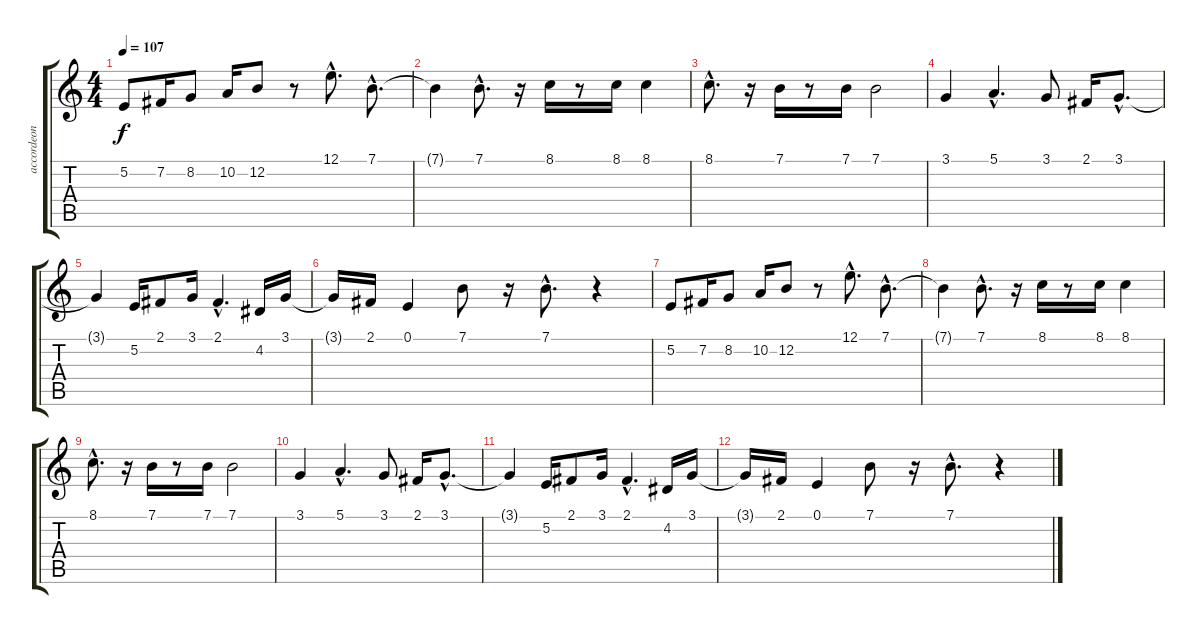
\track ("accordeon" "accordeon") {instrument accordion}
\staff {score tabs}
\tuning (E4 B3 G3 D3 A2 E2) {hide}
\ts (4 4)
\tempo 107
\clef g2
\ks c
5.2.8{dy f instrument accordion} 7.2.16 8.2.8 10.2.16 12.2.8 r.8 12.1{hac}.8{d} 7.1{hac}.8{d} |
7.1{t}.4 7.1{hac}.8{d} r.16 8.1.16 r.8 8.1.16 8.1.4 |
8.1{hac}.8{d} r.16 7.1.16 r.8 7.1.16 7.1.2 |
3.1.4 5.1{hac}.4{d} 3.1.8 2.1.16 3.1{hac}.8{d} |
3.1{t}.4 5.2.16 2.1.8 3.1.16 2.1{hac}.4{d} 4.2.16 3.1.16 |
3.1{t}.16 2.1.16 0.1.4 7.1.8 r.16 7.1{hac}.8{d} r.4 |
5.2.8 7.2.16 8.2.8 10.2.16 12.2.8 r.8 12.1{hac}.8{d} 7.1{hac}.8{d} |
7.1{t}.4 7.1{hac}.8{d} r.16 8.1.16 r.8 8.1.16 8.1.4 |
8.1{hac}.8{d} r.16 7.1.16 r.8 7.1.16 7.1.2 |
3.1.4 5.1{hac}.4{d} 3.1.8 2.1.16 3.1{hac}.8{d} |
3.1{t}.4 5.2.16 2.1.8 3.1.16 2.1{hac}.4{d} 4.2.16 3.1.16 |
3.1{t}.16 2.1.16 0.1.4 7.1.8 r.16 7.1{hac}.8{d} r.4
